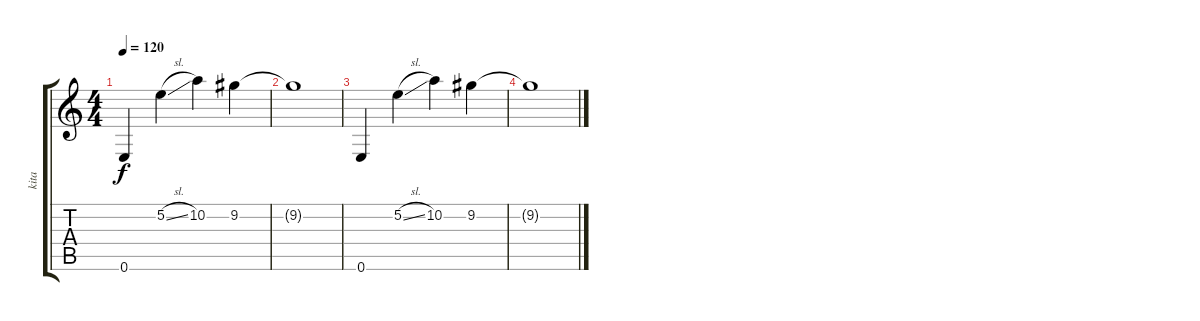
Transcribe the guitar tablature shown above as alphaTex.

\track ("kita" "kita") {instrument overdrivenguitar}
\staff {score tabs}
\tuning (E4 B3 G3 D3 A2 E2) {hide}
\ts (4 4)
\tempo 120
\clef g2
\ks c
0.6.4{dy f} 5.2{sl}.4 10.2.4 9.2.4 |
9.2{t}.1 |
0.6.4 5.2{sl}.4 10.2.4 9.2.4 |
9.2{t}.1
